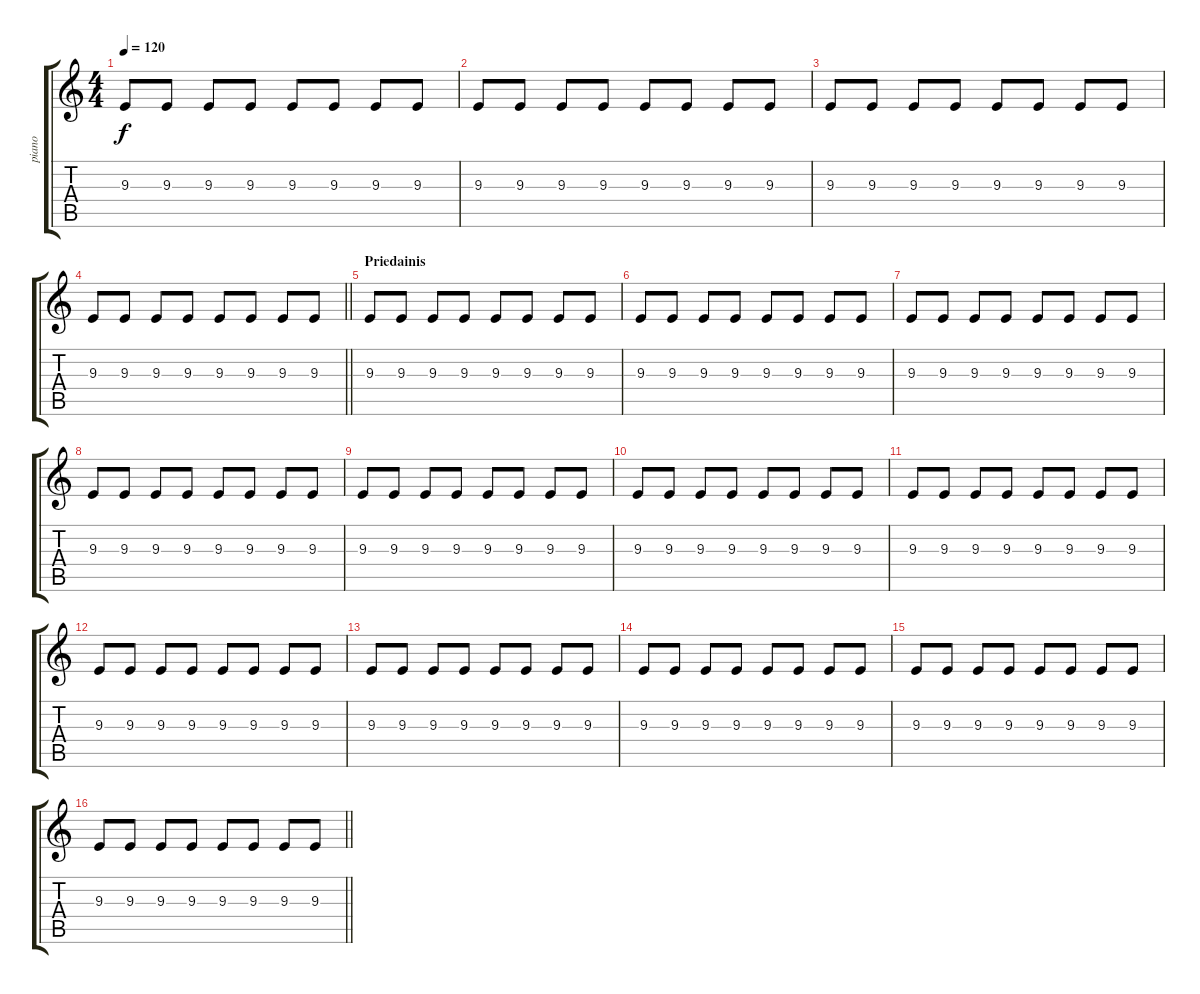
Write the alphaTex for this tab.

\track ("piano" "piano") {instrument brightacousticpiano}
\staff {score tabs}
\tuning (E4 B3 G3 D3 A2 E2) {hide}
\ts (4 4)
\tempo 120
\clef g2
\ks c
9.3.8{dy f} 9.3.8 9.3.8 9.3.8 9.3.8 9.3.8 9.3.8 9.3.8 |
9.3.8 9.3.8 9.3.8 9.3.8 9.3.8 9.3.8 9.3.8 9.3.8 |
9.3.8 9.3.8 9.3.8 9.3.8 9.3.8 9.3.8 9.3.8 9.3.8 |
\barLineRight lightlight
9.3.8 9.3.8 9.3.8 9.3.8 9.3.8 9.3.8 9.3.8 9.3.8 |
\section ("" "Priedainis")
9.3.8 9.3.8 9.3.8 9.3.8 9.3.8 9.3.8 9.3.8 9.3.8 |
9.3.8 9.3.8 9.3.8 9.3.8 9.3.8 9.3.8 9.3.8 9.3.8 |
9.3.8 9.3.8 9.3.8 9.3.8 9.3.8 9.3.8 9.3.8 9.3.8 |
9.3.8 9.3.8 9.3.8 9.3.8 9.3.8 9.3.8 9.3.8 9.3.8 |
9.3.8 9.3.8 9.3.8 9.3.8 9.3.8 9.3.8 9.3.8 9.3.8 |
9.3.8 9.3.8 9.3.8 9.3.8 9.3.8 9.3.8 9.3.8 9.3.8 |
9.3.8 9.3.8 9.3.8 9.3.8 9.3.8 9.3.8 9.3.8 9.3.8 |
9.3.8 9.3.8 9.3.8 9.3.8 9.3.8 9.3.8 9.3.8 9.3.8 |
9.3.8 9.3.8 9.3.8 9.3.8 9.3.8 9.3.8 9.3.8 9.3.8 |
9.3.8 9.3.8 9.3.8 9.3.8 9.3.8 9.3.8 9.3.8 9.3.8 |
9.3.8 9.3.8 9.3.8 9.3.8 9.3.8 9.3.8 9.3.8 9.3.8 |
\barLineRight lightlight
9.3.8 9.3.8 9.3.8 9.3.8 9.3.8 9.3.8 9.3.8 9.3.8
